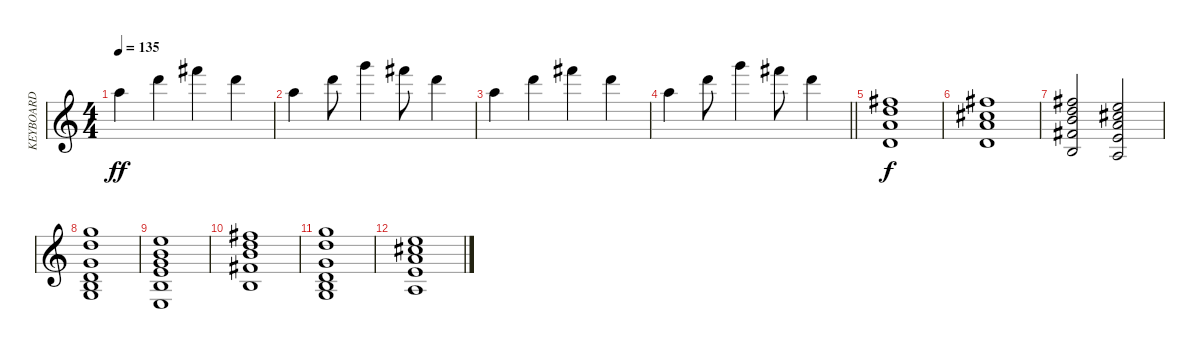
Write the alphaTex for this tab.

\track ("KEYBOARD" "KEYBOARD") {instrument acousticguitarsteel}
\staff {score}
\tuning (E4 B3 G3 D3 A2 E2) {hide}
\ts (4 4)
\tempo 135
\clef g2
\ks c
10.2.4{dy ff volume 9 instrument sitar} 10.1.4 14.1.4 15.2.4 |
10.2.4 10.1.8 15.1.4 14.1.8 15.2.4 |
10.2.4 10.1.4 14.1.4 15.2.4 |
\barLineRight lightlight
10.2.4 10.1.8 15.1.4 14.1.8 15.2.4 |
(2.1 3.2 2.3 0.4).1{dy f instrument violin} |
(2.1 2.2 2.3 0.4).1 |
(2.1 3.2 4.3 4.4 2.5).2 (0.1 2.2 2.3 2.4 0.5).2 |
(3.1 3.2 0.3 0.4 2.5 3.6).1 |
(0.1 0.2 0.3 2.4 2.5 0.6).1 |
(2.1 3.2 4.3 4.4 2.5).1 |
(3.1 3.2 0.3 0.4 2.5 3.6).1 |
(0.1 2.2 2.3 2.4 0.5).1
